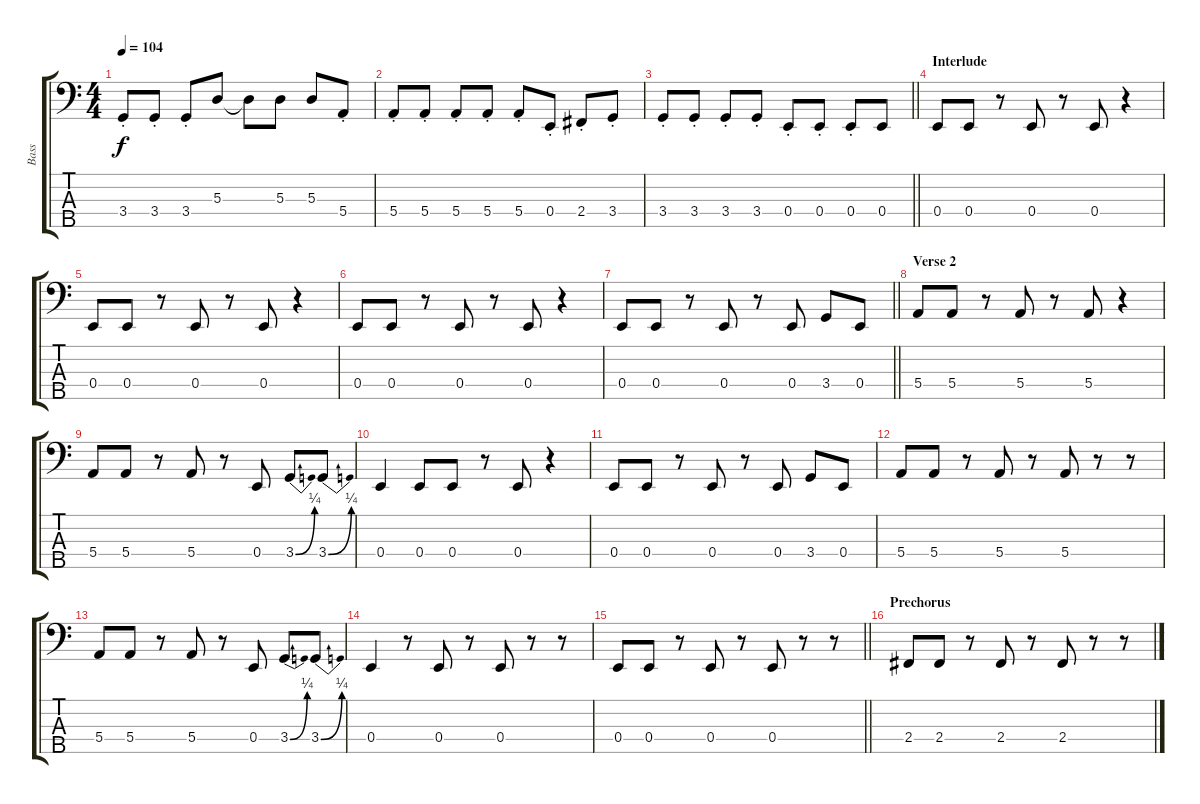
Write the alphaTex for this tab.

\track ("Bass" "Bass") {instrument electricbassfinger}
\staff {score tabs}
\tuning (G2 D2 A1 E1 B0) {hide}
\ts (4 4)
\tempo 104
\clef f4
\ks c
3.4{st}.8{dy f} 3.4{st}.8 3.4{st}.8 5.3.8 5.3{t}.8 5.3.8 5.3.8 5.4{st}.8 |
5.4{st}.8 5.4{st}.8 5.4{st}.8 5.4{st}.8 5.4{st}.8 0.4{st}.8 2.4{st}.8 3.4{st}.8 |
\barLineRight lightlight
3.4{st}.8 3.4{st}.8 3.4{st}.8 3.4{st}.8 0.4{st}.8 0.4{st}.8 0.4{st}.8 0.4.8 |
\section ("" "Interlude")
0.4.8 0.4.8 r.8 0.4.8 r.8 0.4.8 r.4 |
0.4.8 0.4.8 r.8 0.4.8 r.8 0.4.8 r.4 |
0.4.8 0.4.8 r.8 0.4.8 r.8 0.4.8 r.4 |
\barLineRight lightlight
0.4.8 0.4.8 r.8 0.4.8 r.8 0.4.8 3.4.8 0.4.8 |
\section ("" "Verse 2")
5.4.8 5.4.8 r.8 5.4.8 r.8 5.4.8 r.4 |
5.4.8 5.4.8 r.8 5.4.8 r.8 0.4.8 3.4{be (bend 0 0 60 1)}.8 3.4{be (bend 0 0 60 1)}.8 |
0.4.4 0.4.8 0.4.8 r.8 0.4.8 r.4 |
0.4.8 0.4.8 r.8 0.4.8 r.8 0.4.8 3.4.8 0.4.8 |
5.4.8 5.4.8 r.8 5.4.8 r.8 5.4.8 r.8 r.8 |
5.4.8 5.4.8 r.8 5.4.8 r.8 0.4.8 3.4{be (bend 0 0 60 1)}.8 3.4{be (bend 0 0 60 1)}.8 |
0.4.4 r.8 0.4.8 r.8 0.4.8 r.8 r.8 |
\barLineRight lightlight
0.4.8 0.4.8 r.8 0.4.8 r.8 0.4.8 r.8 r.8 |
\section ("" "Prechorus")
2.4.8 2.4.8 r.8 2.4.8 r.8 2.4.8 r.8 r.8
